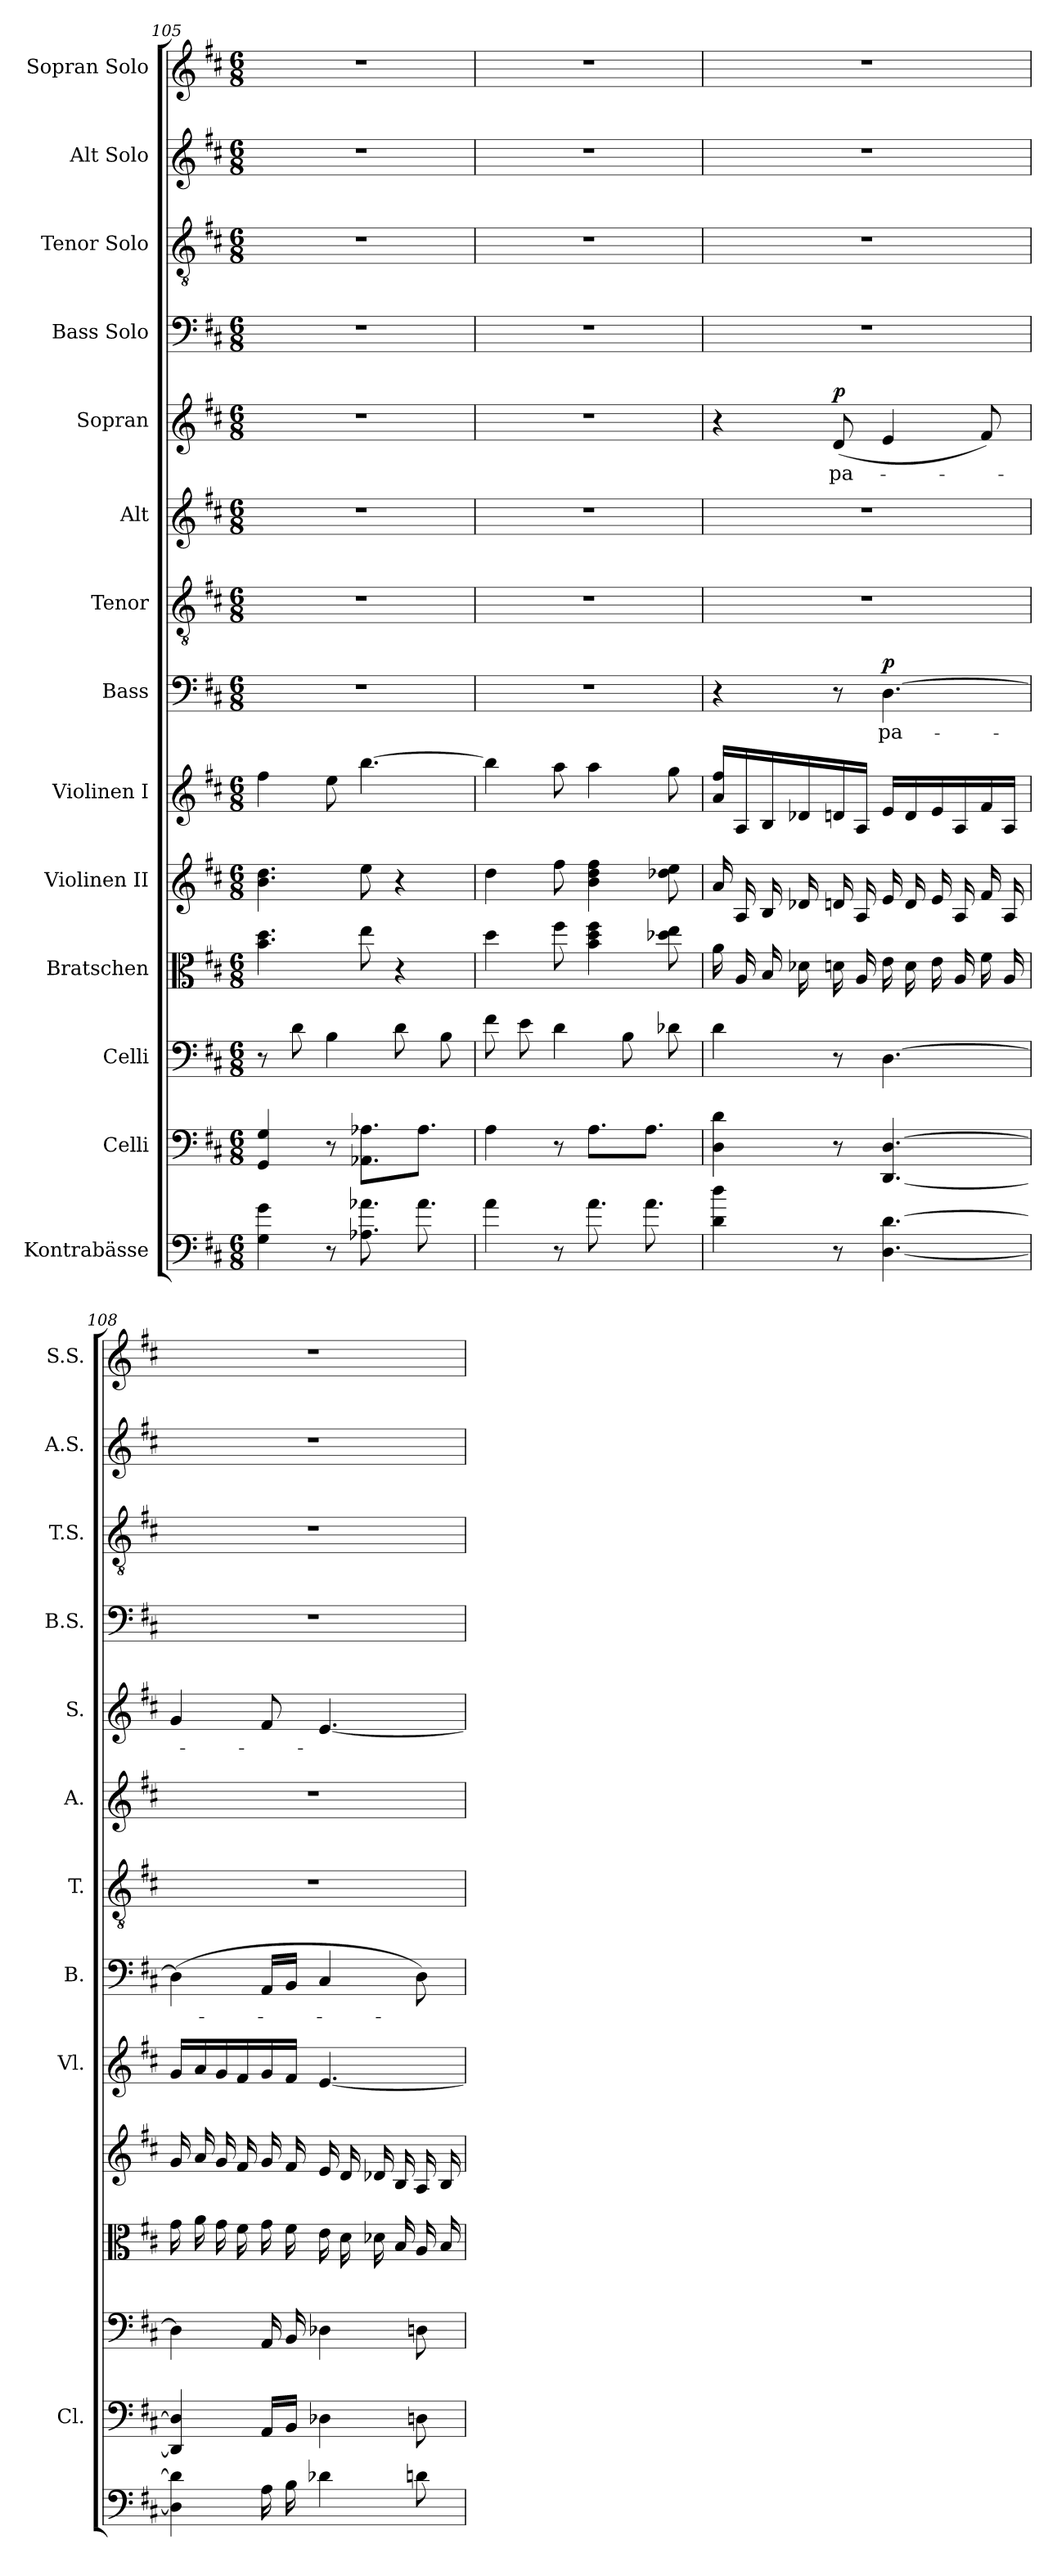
**kern	**kern	**kern	**kern	**kern	**kern	**kern	**text	**dynam	**kern	**kern	**kern	**text	**dynam	**kern	**kern	**kern	**kern
*part14	*part13	*part12	*part11	*part10	*part9	*part8	*part8	*part8	*part7	*part6	*part5	*part5	*part5	*part4	*part3	*part2	*part1
*staff14	*staff13	*staff12	*staff11	*staff10	*staff9	*staff8	*staff8	*staff8	*staff7	*staff6	*staff5	*staff5	*staff5	*staff4	*staff3	*staff2	*staff1
*I"Kontrabässe	*I"Celli	*I"Celli	*I"Bratschen	*I"Violinen II	*I"Violinen I	*I"Bass	*	*	*I"Tenor	*I"Alt	*I"Sopran	*	*	*I"Bass Solo	*I"Tenor Solo	*I"Alt Solo	*I"Sopran Solo
*	*I'Cl.	*	*	*	*I'Vl.	*I'B.	*	*	*I'T.	*I'A.	*I'S.	*	*	*I'B.S.	*I'T.S.	*I'A.S.	*I'S.S.
*clefF4	*clefF4	*clefF4	*clefC3	*clefG2	*clefG2	*clefF4	*	*	*clefGv2	*clefG2	*clefG2	*	*	*clefF4	*clefGv2	*clefG2	*clefG2
*ITrd7c12	*	*	*	*	*	*	*	*	*	*	*	*	*	*	*	*	*
*k[f#c#]	*k[f#c#]	*k[f#c#]	*k[f#c#]	*k[f#c#]	*k[f#c#]	*k[f#c#]	*	*	*k[f#c#]	*k[f#c#]	*k[f#c#]	*	*	*k[f#c#]	*k[f#c#]	*k[f#c#]	*k[f#c#]
*M6/8	*M6/8	*M6/8	*M6/8	*M6/8	*M6/8	*M6/8	*	*	*M6/8	*M6/8	*M6/8	*	*	*M6/8	*M6/8	*M6/8	*M6/8
=105	=105	=105	=105	=105	=105	=105	=105	=105	=105	=105	=105	=105	=105	=105	=105	=105	=105
4GG\ 4G\	4GG/ 4G/	8r	4.b\ 4.dd\	4.b\ 4.dd\	4ff#\	2.r	.	.	2.r	2.r	2.r	.	.	2.r	2.r	2.r	2.r
.	.	8d\	.	.	.	.	.	.	.	.	.	.	.	.	.	.	.
8r	8r	4B\	.	.	8ee\	.	.	.	.	.	.	.	.	.	.	.	.
8.AA-X\ 8.A-X\	8.AA-X\ 8.A-X\L	.	8ee\	8ee\	[4.bb\	.	.	.	.	.	.	.	.	.	.	.	.
.	.	8d\	4r	4r	.	.	.	.	.	.	.	.	.	.	.	.	.
8.A-\	8.A-\J	.	.	.	.	.	.	.	.	.	.	.	.	.	.	.	.
.	.	8B\	.	.	.	.	.	.	.	.	.	.	.	.	.	.	.
=106	=106	=106	=106	=106	=106	=106	=106	=106	=106	=106	=106	=106	=106	=106	=106	=106	=106
4A\	4A\	8f#\	4dd\	4dd\	4bb\]	2.r	.	.	2.r	2.r	2.r	.	.	2.r	2.r	2.r	2.r
.	.	8e\	.	.	.	.	.	.	.	.	.	.	.	.	.	.	.
8r	8r	4d\	8ff#\	8ff#\	8aa\	.	.	.	.	.	.	.	.	.	.	.	.
8.A\	8.A\L	.	4b\ 4dd\ 4ff#\	4b\ 4dd\ 4ff#\	4aa\	.	.	.	.	.	.	.	.	.	.	.	.
.	.	8B\	.	.	.	.	.	.	.	.	.	.	.	.	.	.	.
8.A\	8.A\J	.	.	.	.	.	.	.	.	.	.	.	.	.	.	.	.
.	.	8d-X\	8dd-X\ 8ee\	8dd-X\ 8ee\	8gg\	.	.	.	.	.	.	.	.	.	.	.	.
=107	=107	=107	=107	=107	=107	=107	=107	=107	=107	=107	=107	=107	=107	=107	=107	=107	=107
4D\ 4d\	4D\ 4d\	4d\	16a\	16a/	16a/ 16ff#/LL	4r	.	.	2.r	2.r	4r	.	.	2.r	2.r	2.r	2.r
.	.	.	16A/	16A/	16A/	.	.	.	.	.	.	.	.	.	.	.	.
.	.	.	16B/	16B/	16B/	.	.	.	.	.	.	.	.	.	.	.	.
.	.	.	16d-X\	16d-X/	16d-X/	.	.	.	.	.	.	.	.	.	.	.	.
!	!	!	!	!	!	!	!	!	!	!	!	!LO:LY:b	!LO:DY:a	!	!	!	!
8r	8r	8r	16dn\	16dn/	16dn/	8r	.	.	.	.	(<8d/	-pa-	p	.	.	.	.
.	.	.	16A/	16A/	16A/JJ	.	.	.	.	.	.	.	.	.	.	.	.
!	!	!	!	!	!	!	!LO:LY:b	!LO:DY:a	!	!	!	!	!	!	!	!	!
[4.DD\ [4.D\	[4.DD/ [4.D/	[4.D\	16e\	16e/	16e/LL	[4.D\	-pa-	p	.	.	4e/	.	.	.	.	.	.
.	.	.	16d\	16d/	16d/	.	.	.	.	.	.	.	.	.	.	.	.
.	.	.	16e\	16e/	16e/	.	.	.	.	.	.	.	.	.	.	.	.
.	.	.	16A/	16A/	16A/	.	.	.	.	.	.	.	.	.	.	.	.
.	.	.	16f#\	16f#/	16f#/	.	.	.	.	.	8f#/)	.	.	.	.	.	.
.	.	.	16A/	16A/	16A/JJ	.	.	.	.	.	.	.	.	.	.	.	.
!!LO:LB:g=z
=108	=108	=108	=108	=108	=108	=108	=108	=108	=108	=108	=108	=108	=108	=108	=108	=108	=108
4DD\] 4D\]	4DD/] 4D/]	4D\]	16g\	16g/	16g/LL	(>4D\]	.	.	2.r	2.r	4g/	.	.	2.r	2.r	2.r	2.r
.	.	.	16a\	16a/	16a/	.	.	.	.	.	.	.	.	.	.	.	.
.	.	.	16g\	16g/	16g/	.	.	.	.	.	.	.	.	.	.	.	.
.	.	.	16f#\	16f#/	16f#/	.	.	.	.	.	.	.	.	.	.	.	.
16AA\	16AA/LL	16AA/	16g\	16g/	16g/	16AA/LL	.	.	.	.	8f#/	.	.	.	.	.	.
16BB\	16BB/JJ	16BB/	16f#\	16f#/	16f#/JJ	16BB/JJ	.	.	.	.	.	.	.	.	.	.	.
4D-X\	4D-X\	4D-X\	16e\	16e/	[4.e/	4C#/	.	.	.	.	[4.e/	.	.	.	.	.	.
.	.	.	16d\	16d/	.	.	.	.	.	.	.	.	.	.	.	.	.
.	.	.	16d-X\	16d-X/	.	.	.	.	.	.	.	.	.	.	.	.	.
.	.	.	16B/	16B/	.	.	.	.	.	.	.	.	.	.	.	.	.
8Dn\	8Dn\	8Dn\	16A/	16A/	.	8D\)	.	.	.	.	.	.	.	.	.	.	.
.	.	.	16B/	16B/	.	.	.	.	.	.	.	.	.	.	.	.	.
=	=	=	=	=	=	=	=	=	=	=	=	=	=	=	=	=	=
*-	*-	*-	*-	*-	*-	*-	*-	*-	*-	*-	*-	*-	*-	*-	*-	*-	*-
